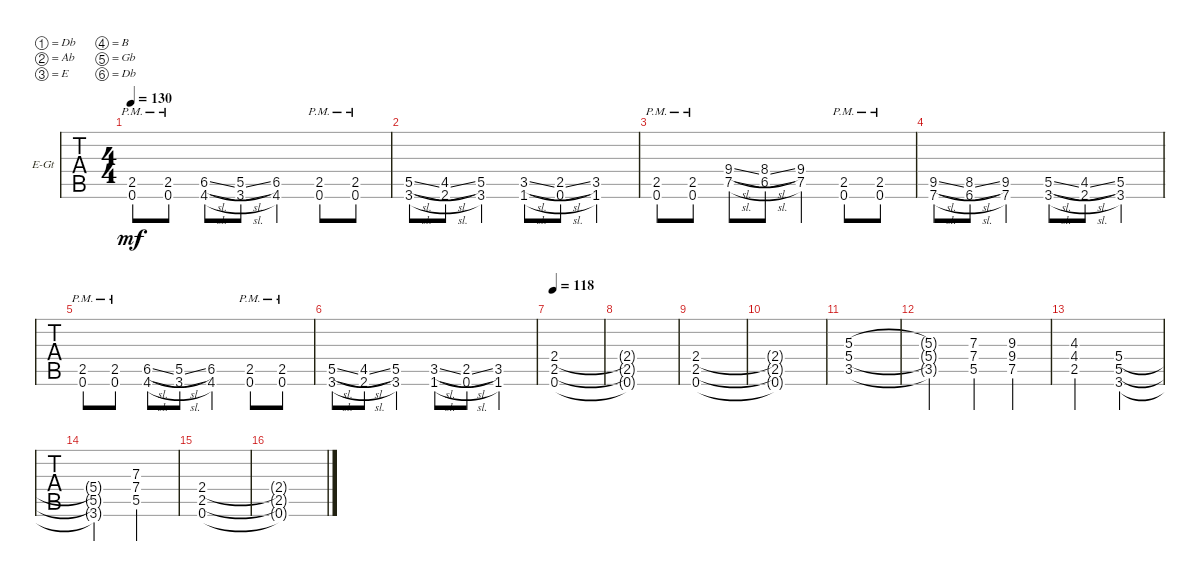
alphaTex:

\defaultSystemsLayout 4
\bracketExtendMode groupsimilarinstruments
\firstSystemTrackNameOrientation horizontal
\otherSystemsTrackNameOrientation horizontal
\track ("John Gallagher" "E-Gt") {instrument distortionguitar}
\staff {tabs}
\tuning (Db4 Ab3 E3 B2 Gb2 Db2)
\ts (4 4)
\tempo 130
\clef g2
\ks c
(0.6{pm} 2.5{pm}).8{dy mf} (0.6{pm} 2.5{pm}).8 (4.6{sl} 6.5{sl}).8 (3.6{sl} 5.5{sl}).8 (4.6 6.5).4 (0.6{pm} 2.5{pm}).8 (0.6{pm} 2.5{pm}).8 |
(3.6{sl} 5.5{sl}).8 (2.6{sl} 4.5{sl}).8 (3.6 5.5).4 (1.6{sl} 3.5{sl}).8 (0.6{sl} 2.5{sl}).8 (1.6 3.5).4 |
(0.6{pm} 2.5{pm}).8 (0.6{pm} 2.5{pm}).8 (7.5{sl} 9.4{sl}).8 (6.5{sl} 8.4{sl}).8 (7.5 9.4).4 (0.6{pm} 2.5{pm}).8 (0.6{pm} 2.5{pm}).8 |
(7.6{sl} 9.5{sl}).8 (6.6{sl} 8.5{sl}).8 (7.6 9.5).4 (3.6{sl} 5.5{sl}).8 (2.6{sl} 4.5{sl}).8 (3.6 5.5).4 |
(0.6{pm} 2.5{pm}).8 (0.6{pm} 2.5{pm}).8 (4.6{sl} 6.5{sl}).8 (3.6{sl} 5.5{sl}).8 (4.6 6.5).4 (0.6{pm} 2.5{pm}).8 (0.6{pm} 2.5{pm}).8 |
(3.6{sl} 5.5{sl}).8 (2.6{sl} 4.5{sl}).8 (3.6 5.5).4 (1.6{sl} 3.5{sl}).8 (0.6{sl} 2.5{sl}).8 (1.6 3.5).4 |
\tempo 118
(2.5 0.6 2.4).1 |
(2.5{t} 0.6{t} 2.4{t}).1 |
(2.5 0.6 2.4).1 |
(0.6{t} 2.5{t} 2.4{t}).1 |
(3.5 5.4 5.3).1 |
(3.5{t} 5.4{t} 5.3{t}).2 (5.5 7.4 7.3).4 (7.5 9.4 9.3).4 |
(2.5 4.4 4.3).2 (3.6 5.5 5.4).2 |
(3.6{t} 5.5{t} 5.4{t}).2 (5.5 7.4 7.3).2 |
(2.5 0.6 2.4).1 |
(2.5{t} 0.6{t} 2.4{t}).1
